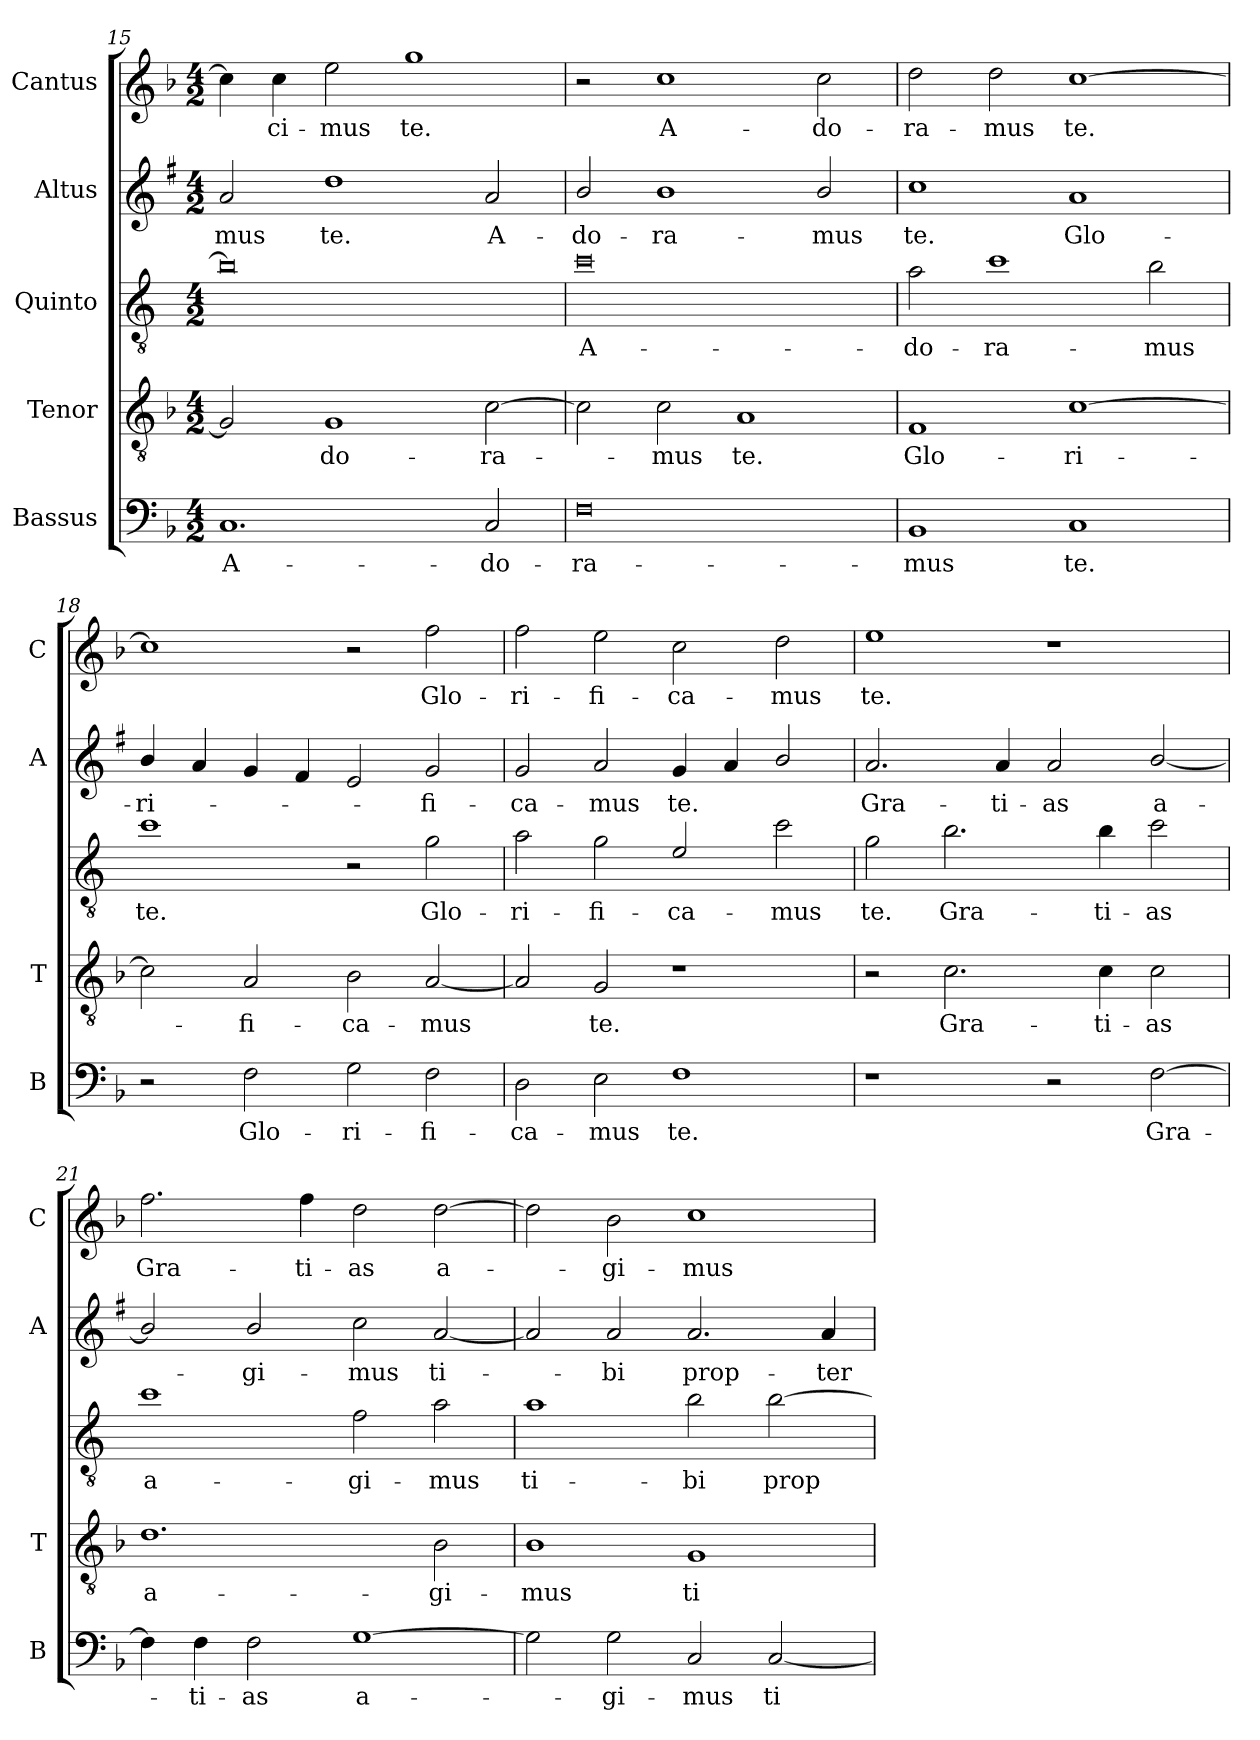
**kern	**text	**kern	**text	**kern	**text	**kern	**text	**kern	**text
*part5	*part5	*part4	*part4	*part3	*part3	*part2	*part2	*part1	*part1
*staff5	*staff5	*staff4	*staff4	*staff3	*staff3	*staff2	*staff2	*staff1	*staff1
*I"Bassus	*	*I"Tenor	*	*I"Quinto	*	*I"Altus	*	*I"Cantus	*
*I'B	*	*I'T	*	*	*	*I'A	*	*I'C	*
*clefF4	*	*clefGv2	*	*clefGv2	*	*clefG2	*	*clefG2	*
*	*	*	*	*ITrd4c7	*	*ITrd1c2	*	*	*
*k[b-]	*	*k[b-]	*	*k[b-]	*	*k[b-]	*	*k[b-]	*
*F:	*	*F:	*	*F:	*	*F:	*	*F:	*
*M4/2	*	*M4/2	*	*M4/2	*	*M4/2	*	*M4/2	*
=15	=15	=15	=15	=15	=15	=15	=15	=15	=15
!	!LO:LY:b	!	!	!	!	!	!LO:LY:b	!	!
1.C	A-	2G/]	.	0e]	.	2g/	-mus	4cc\]	.
!	!	!	!	!	!	!	!	!	!LO:LY:b
.	.	.	.	.	.	.	.	4cc\	-ci-
!	!	!	!LO:LY:b	!	!	!	!LO:LY:b	!	!LO:LY:b
.	.	1G	-do-	.	.	1cc	te.	2ee\	-mus
!	!	!	!	!	!	!	!	!	!LO:LY:b
.	.	.	.	.	.	.	.	1gg	te.
!	!LO:LY:b	!	!LO:LY:b	!	!	!	!LO:LY:b	!	!
2C/	-do-	[2c\	-ra-	.	.	2g/	A-	.	.
=16	=16	=16	=16	=16	=16	=16	=16	=16	=16
!	!LO:LY:b	!	!	!	!LO:LY:b	!	!LO:LY:b	!	!
0F	-ra-	2c\]	.	0f	A-	2a/	-do-	2r	.
!	!	!	!LO:LY:b	!	!	!	!LO:LY:b	!	!LO:LY:b
.	.	2c\	-mus	.	.	1a	-ra-	1cc	A-
!	!	!	!LO:LY:b	!	!	!	!	!	!
.	.	1A	te.	.	.	.	.	.	.
!	!	!	!	!	!	!	!LO:LY:b	!	!LO:LY:b
.	.	.	.	.	.	2a/	-mus	2cc\	-do-
=17	=17	=17	=17	=17	=17	=17	=17	=17	=17
!	!LO:LY:b	!	!LO:LY:b	!	!LO:LY:b	!	!LO:LY:b	!	!LO:LY:b
1BB-	-mus	1F	Glo-	2d\	-do-	1b-	te.	2dd\	-ra-
!	!	!	!	!	!LO:LY:b	!	!	!	!LO:LY:b
.	.	.	.	1f	-ra-	.	.	2dd\	-mus
!	!LO:LY:b	!	!LO:LY:b	!	!	!	!LO:LY:b	!	!LO:LY:b
1C	te.	[1c	-ri-	.	.	1g	Glo-	[1cc	te.
!	!	!	!	!	!LO:LY:b	!	!	!	!
.	.	.	.	2e\	-mus	.	.	.	.
=18	=18	=18	=18	=18	=18	=18	=18	=18	=18
!	!	!	!	!	!LO:LY:b	!	!LO:LY:b	!	!
2r	.	2c\]	.	1f	te.	4a/	-ri-	1cc]	.
.	.	.	.	.	.	4g/	.	.	.
!	!LO:LY:b	!	!LO:LY:b	!	!	!	!	!	!
2F\	Glo-	2A/	-fi-	.	.	4f/	.	.	.
.	.	.	.	.	.	4e/	.	.	.
!	!LO:LY:b	!	!LO:LY:b	!	!	!	!	!	!
2G\	-ri-	2B-\	-ca-	2r	.	2d/	.	2r	.
!	!LO:LY:b	!	!LO:LY:b	!	!LO:LY:b	!	!LO:LY:b	!	!LO:LY:b
2F\	-fi-	[2A/	-mus	2c\	Glo-	2f/	-fi-	2ff\	Glo-
!!LO:PB:g=z
=19	=19	=19	=19	=19	=19	=19	=19	=19	=19
!	!LO:LY:b	!	!	!	!LO:LY:b	!	!LO:LY:b	!	!LO:LY:b
2D\	-ca-	2A/]	.	2d\	-ri-	2f/	-ca-	2ff\	-ri-
!	!LO:LY:b	!	!LO:LY:b	!	!LO:LY:b	!	!LO:LY:b	!	!LO:LY:b
2E\	-mus	2G/	te.	2c\	-fi-	2g/	-mus	2ee\	-fi-
!	!LO:LY:b	!	!	!	!LO:LY:b	!	!LO:LY:b	!	!LO:LY:b
1F	te.	1r	.	2A/	-ca-	4f/	te.	2cc\	-ca-
.	.	.	.	.	.	4g/	.	.	.
!	!	!	!	!	!LO:LY:b	!	!	!	!LO:LY:b
.	.	.	.	2f\	-mus	2a/	.	2dd\	-mus
=20	=20	=20	=20	=20	=20	=20	=20	=20	=20
!	!	!	!	!	!LO:LY:b	!	!LO:LY:b	!	!LO:LY:b
1r	.	2r	.	2c\	te.	2.g/	Gra-	1ee	te.
!	!	!	!LO:LY:b	!	!LO:LY:b	!	!	!	!
.	.	2.c\	Gra-	2.e\	Gra-	.	.	.	.
!	!	!	!	!	!	!	!LO:LY:b	!	!
.	.	.	.	.	.	4g/	-ti-	.	.
!	!	!	!	!	!	!	!LO:LY:b	!	!
2r	.	.	.	.	.	2g/	-as	1r	.
!	!	!	!LO:LY:b	!	!LO:LY:b	!	!	!	!
.	.	4c\	-ti-	4e\	-ti-	.	.	.	.
!	!LO:LY:b	!	!LO:LY:b	!	!LO:LY:b	!	!LO:LY:b	!	!
[2F\	Gra-	2c\	-as	2f\	-as	[2a/	a-	.	.
=21	=21	=21	=21	=21	=21	=21	=21	=21	=21
!	!	!	!LO:LY:b	!	!LO:LY:b	!	!	!	!LO:LY:b
4F\]	.	1.d	a-	1f	a-	2a/]	.	2.ff\	Gra-
!	!LO:LY:b	!	!	!	!	!	!	!	!
4F\	-ti-	.	.	.	.	.	.	.	.
!	!LO:LY:b	!	!	!	!	!	!LO:LY:b	!	!
2F\	-as	.	.	.	.	2a/	-gi-	.	.
!	!	!	!	!	!	!	!	!	!LO:LY:b
.	.	.	.	.	.	.	.	4ff\	-ti-
!	!LO:LY:b	!	!	!	!LO:LY:b	!	!LO:LY:b	!	!LO:LY:b
[1G	a-	.	.	2B-\	-gi-	2b-\	-mus	2dd\	-as
!	!	!	!LO:LY:b	!	!LO:LY:b	!	!LO:LY:b	!	!LO:LY:b
.	.	2B-\	-gi-	2d\	-mus	[2g/	ti-	[2dd\	a-
=22	=22	=22	=22	=22	=22	=22	=22	=22	=22
!	!	!	!LO:LY:b	!	!LO:LY:b	!	!	!	!
2G\]	.	1B-	-mus	1d	ti-	2g/]	.	2dd\]	.
!	!LO:LY:b	!	!	!	!	!	!LO:LY:b	!	!LO:LY:b
2G\	-gi-	.	.	.	.	2g/	-bi	2b-\	-gi-
!	!LO:LY:b	!	!LO:LY:b	!	!LO:LY:b	!	!LO:LY:b	!	!LO:LY:b
2C/	-mus	1G	ti-	2e\	-bi	2.g/	prop-	1cc	-mus
!	!LO:LY:b	!	!	!	!LO:LY:b	!	!	!	!
[2C/	ti-	.	.	[2e\	prop-	.	.	.	.
!	!	!	!	!	!	!	!LO:LY:b	!	!
.	.	.	.	.	.	4g/	-ter	.	.
=	=	=	=	=	=	=	=	=	=
*-	*-	*-	*-	*-	*-	*-	*-	*-	*-
